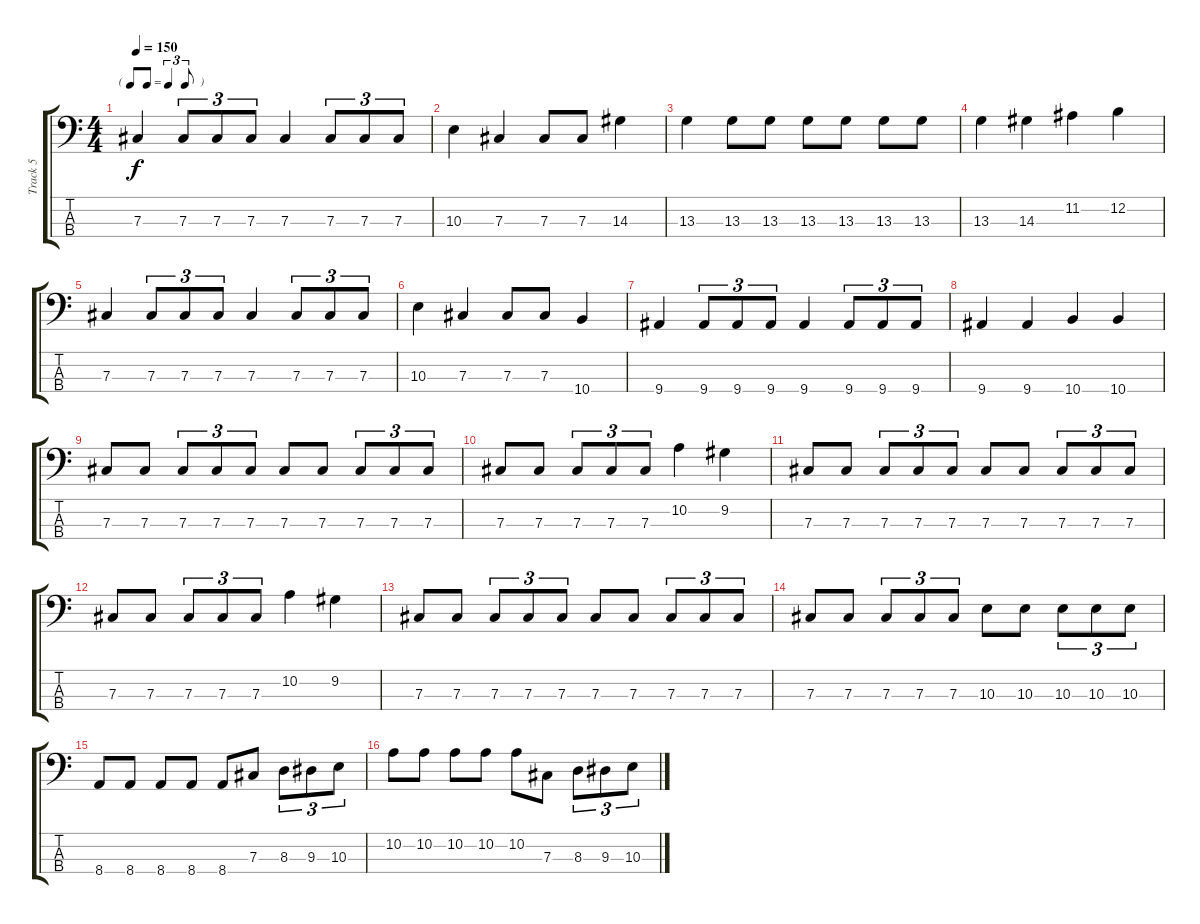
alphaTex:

\track ("Track 5" "Track 5") {instrument electricbassfinger}
\staff {score tabs}
\tuning (E2 B1 Gb1 Db1) {hide}
\ts (4 4)
\tf triplet8th
\tempo 150
\clef f4
\ks c
7.3.4{dy f} 7.3.8{tu (3 2)} 7.3.8{tu (3 2)} 7.3.8{tu (3 2)} 7.3.4 7.3.8{tu (3 2)} 7.3.8{tu (3 2)} 7.3.8{tu (3 2)} |
10.3.4 7.3.4 7.3.8 7.3.8 14.3.4 |
13.3.4 13.3.8 13.3.8 13.3.8 13.3.8 13.3.8 13.3.8 |
13.3.4 14.3.4 11.2.4 12.2.4 |
7.3.4 7.3.8{tu (3 2)} 7.3.8{tu (3 2)} 7.3.8{tu (3 2)} 7.3.4 7.3.8{tu (3 2)} 7.3.8{tu (3 2)} 7.3.8{tu (3 2)} |
10.3.4 7.3.4 7.3.8 7.3.8 10.4.4 |
9.4.4 9.4.8{tu (3 2)} 9.4.8{tu (3 2)} 9.4.8{tu (3 2)} 9.4.4 9.4.8{tu (3 2)} 9.4.8{tu (3 2)} 9.4.8{tu (3 2)} |
9.4.4 9.4.4 10.4.4 10.4.4 |
7.3.8 7.3.8 7.3.8{tu (3 2)} 7.3.8{tu (3 2)} 7.3.8{tu (3 2)} 7.3.8 7.3.8 7.3.8{tu (3 2)} 7.3.8{tu (3 2)} 7.3.8{tu (3 2)} |
7.3.8 7.3.8 7.3.8{tu (3 2)} 7.3.8{tu (3 2)} 7.3.8{tu (3 2)} 10.2.4 9.2.4 |
7.3.8 7.3.8 7.3.8{tu (3 2)} 7.3.8{tu (3 2)} 7.3.8{tu (3 2)} 7.3.8 7.3.8 7.3.8{tu (3 2)} 7.3.8{tu (3 2)} 7.3.8{tu (3 2)} |
7.3.8 7.3.8 7.3.8{tu (3 2)} 7.3.8{tu (3 2)} 7.3.8{tu (3 2)} 10.2.4 9.2.4 |
7.3.8 7.3.8 7.3.8{tu (3 2)} 7.3.8{tu (3 2)} 7.3.8{tu (3 2)} 7.3.8 7.3.8 7.3.8{tu (3 2)} 7.3.8{tu (3 2)} 7.3.8{tu (3 2)} |
7.3.8 7.3.8 7.3.8{tu (3 2)} 7.3.8{tu (3 2)} 7.3.8{tu (3 2)} 10.3.8 10.3.8 10.3.8{tu (3 2)} 10.3.8{tu (3 2)} 10.3.8{tu (3 2)} |
8.4.8 8.4.8 8.4.8 8.4.8 8.4.8 7.3.8 8.3.8{tu (3 2)} 9.3.8{tu (3 2)} 10.3.8{tu (3 2)} |
10.2.8 10.2.8 10.2.8 10.2.8 10.2.8 7.3.8 8.3.8{tu (3 2)} 9.3.8{tu (3 2)} 10.3.8{tu (3 2)}
